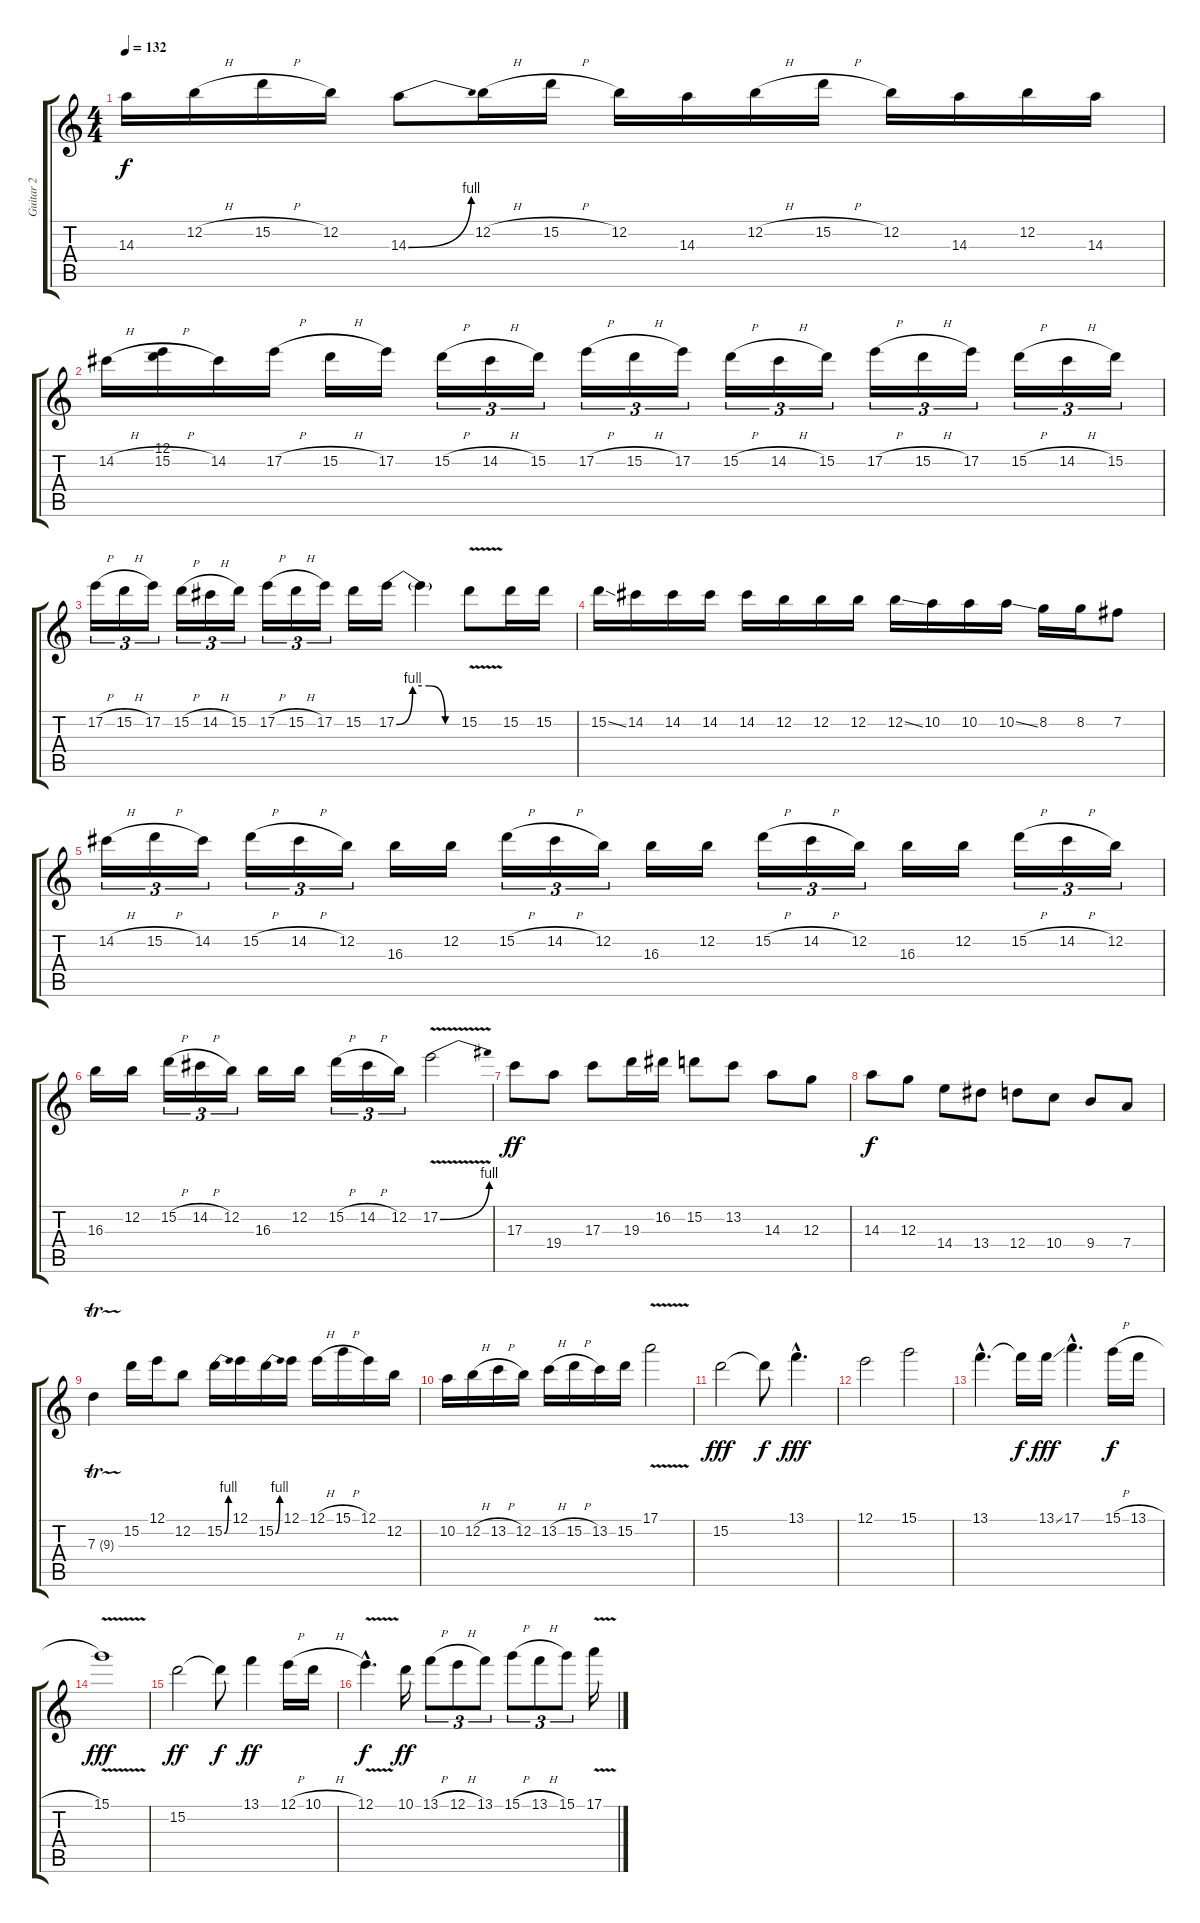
\track ("Guitar 2" "Guitar 2") {instrument overdrivenguitar}
\staff {score tabs}
\tuning (E4 B3 G3 D3 A2 E2) {hide}
\ts (4 4)
\tempo 132
\clef g2
\ks c
14.3.16{dy f} 12.2{h}.16 15.2{h}.16 12.2.16 14.3{be (bend 0 0 60 4)}.8 12.2{h}.16 15.2{h}.16 12.2.16 14.3.16 12.2{h}.16 15.2{h}.16 12.2.16 14.3.16 12.2.16 14.3.16 |
14.2{h}.16 (12.1{t} 15.2{h}).16 14.2.16 17.2{h}.16 15.2{h}.16 17.2.16 15.2{h}.16{tu (3 2)} 14.2{h}.16{tu (3 2)} 15.2.16{tu (3 2)} 17.2{h}.16{tu (3 2)} 15.2{h}.16{tu (3 2)} 17.2.16{tu (3 2)} 15.2{h}.16{tu (3 2)} 14.2{h}.16{tu (3 2)} 15.2.16{tu (3 2)} 17.2{h}.16{tu (3 2)} 15.2{h}.16{tu (3 2)} 17.2.16{tu (3 2)} 15.2{h}.16{tu (3 2)} 14.2{h}.16{tu (3 2)} 15.2.16{tu (3 2)} |
17.2{h}.16{tu (3 2)} 15.2{h}.16{tu (3 2)} 17.2.16{tu (3 2)} 15.2{h}.16{tu (3 2)} 14.2{h}.16{tu (3 2)} 15.2.16{tu (3 2)} 17.2{h}.16{tu (3 2)} 15.2{h}.16{tu (3 2)} 17.2.16{tu (3 2)} 15.2.16 17.2{be (custom 0 0 15 4 30 4 45 0 60 0)}.16 17.2{t}.4 15.2{v}.8 15.2.16 15.2.16 |
15.2{ss}.16 14.2.16 14.2.16 14.2.16 14.2.16 12.2.16 12.2.16 12.2.16 12.2{ss}.16 10.2.16 10.2.16 10.2{ss}.16 8.2.16 8.2.16 7.2.8 |
14.2{h}.16{tu (3 2)} 15.2{h}.16{tu (3 2)} 14.2.16{tu (3 2)} 15.2{h}.16{tu (3 2)} 14.2{h}.16{tu (3 2)} 12.2.16{tu (3 2)} 16.3.16 12.2.16 15.2{h}.16{tu (3 2)} 14.2{h}.16{tu (3 2)} 12.2.16{tu (3 2)} 16.3.16 12.2.16 15.2{h}.16{tu (3 2)} 14.2{h}.16{tu (3 2)} 12.2.16{tu (3 2)} 16.3.16 12.2.16 15.2{h}.16{tu (3 2)} 14.2{h}.16{tu (3 2)} 12.2.16{tu (3 2)} |
16.3.16 12.2.16 15.2{h}.16{tu (3 2)} 14.2{h}.16{tu (3 2)} 12.2.16{tu (3 2)} 16.3.16 12.2.16 15.2{h}.16{tu (3 2)} 14.2{h}.16{tu (3 2)} 12.2.16{tu (3 2)} 17.2{be (bend 0 0 60 4) v}.2 |
17.3.8{dy ff} 19.4.8 17.3.8 19.3.16 16.2.16 15.2.8 13.2.8 14.3.8 12.3.8 |
14.3.8{dy f} 12.3.8 14.4.8 13.4.8 12.4.8 10.4.8 9.4.8 7.4.8 |
7.3{tr (9 16)}.4 15.2.16 12.1.16 12.2.8 15.2{be (bend 0 0 60 4)}.16 12.1.16 15.2{be (bend 0 0 60 4)}.16 12.1.16 12.1{h}.16 15.1{h}.16 12.1.16 12.2.16 |
10.2.16 12.2{h}.16 13.2{h}.16 12.2.16 13.2{h}.16 15.2{h}.16 13.2.16 15.2.16 17.1{v}.2 |
15.2.2{dy fff} 15.2{t}.8{dy f} 13.1{hac}.4{d dy fff} |
12.1.2 15.1.2 |
13.1{hac}.4{d} 13.1{t}.16{dy f} 13.1{ss}.16{dy fff} 17.1{hac}.4{d} 15.1{h}.16{dy f} 13.1{h}.16 |
15.1{v}.1{dy fff} |
15.2.2{dy ff} 15.2{t}.8{dy f} 13.1.4{dy ff} 12.1{h}.16 10.1{h}.16 |
12.1{v hac}.4{d dy f} 10.1.16{dy ff} 13.1{h}.8{tu (3 2)} 12.1{h}.8{tu (3 2)} 13.1.8{tu (3 2)} 15.1{h}.8{tu (3 2)} 13.1{h}.8{tu (3 2)} 15.1.8{tu (3 2)} 17.1{v}.16
